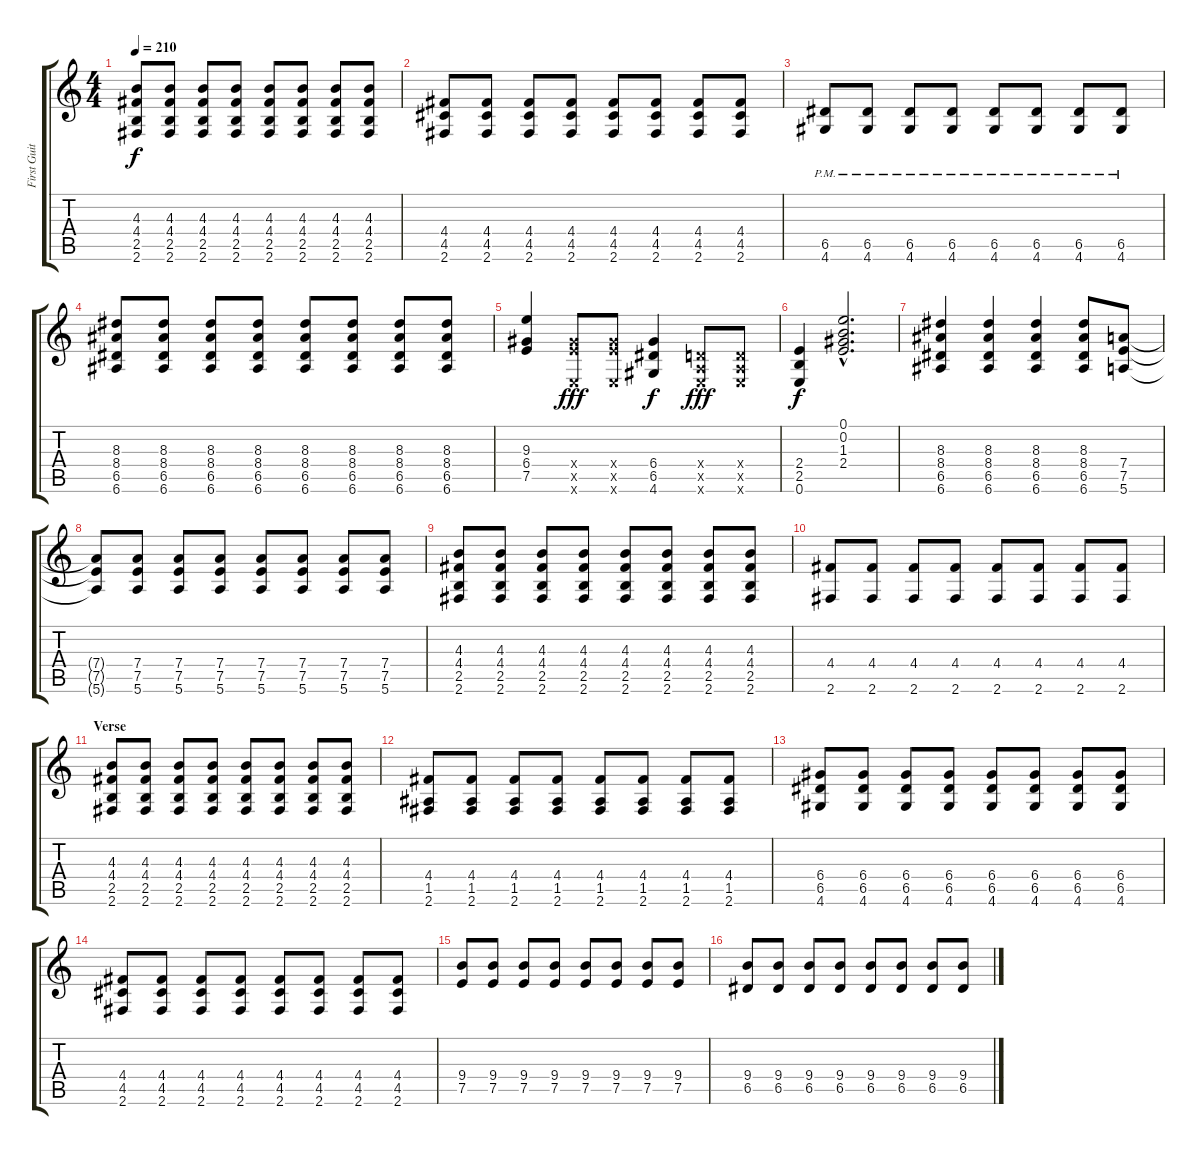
\track ("First Guitar" "First Guit") {instrument distortionguitar}
\staff {score tabs}
\tuning (E4 B3 G3 D3 A2 E2) {hide}
\ts (4 4)
\tempo 210
\clef g2
\ks c
(4.3 4.4 2.5 2.6).8{dy f} (4.3 4.4 2.5 2.6).8 (4.3 4.4 2.5 2.6).8 (4.3 4.4 2.5 2.6).8 (4.3 4.4 2.5 2.6).8 (4.3 4.4 2.5 2.6).8 (4.3 4.4 2.5 2.6).8 (4.3 4.4 2.5 2.6).8 |
(4.4 4.5 2.6).8 (4.4 4.5 2.6).8 (4.4 4.5 2.6).8 (4.4 4.5 2.6).8 (4.4 4.5 2.6).8 (4.4 4.5 2.6).8 (4.4 4.5 2.6).8 (4.4 4.5 2.6).8 |
(6.5{pm} 4.6{pm}).8 (6.5{pm} 4.6{pm}).8 (6.5{pm} 4.6{pm}).8 (6.5{pm} 4.6{pm}).8 (6.5{pm} 4.6{pm}).8 (6.5{pm} 4.6{pm}).8 (6.5{pm} 4.6{pm}).8 (6.5{pm} 4.6{pm}).8 |
(8.3 8.4 6.5 6.6).8 (8.3 8.4 6.5 6.6).8 (8.3 8.4 6.5 6.6).8 (8.3 8.4 6.5 6.6).8 (8.3 8.4 6.5 6.6).8 (8.3 8.4 6.5 6.6).8 (8.3 8.4 6.5 6.6).8 (8.3 8.4 6.5 6.6).8 |
(9.3 6.4 7.5).4 (6.4{x} 7.5{x} 0.6{x}).8{dy fff} (6.4{x} 7.5{x} 0.6{x}).8 (6.4 6.5 4.6).4{dy f} (0.4{x} 0.5{x} 0.6{x}).8{dy fff} (0.4{x} 0.5{x} 0.6{x}).8 |
(2.4 2.5 0.6).4{dy f} (0.1{hac} 0.2{hac} 1.3{hac} 2.4{hac}).2{d} |
(8.3 8.4 6.5 6.6).4 (8.3 8.4 6.5 6.6).4 (8.3 8.4 6.5 6.6).4 (8.3 8.4 6.5 6.6).8 (7.4 7.5 5.6).8 |
(7.4{t} 7.5{t} 5.6{t}).8 (7.4 7.5 5.6).8 (7.4 7.5 5.6).8 (7.4 7.5 5.6).8 (7.4 7.5 5.6).8 (7.4 7.5 5.6).8 (7.4 7.5 5.6).8 (7.4 7.5 5.6).8 |
(4.3 4.4 2.5 2.6).8 (4.3 4.4 2.5 2.6).8 (4.3 4.4 2.5 2.6).8 (4.3 4.4 2.5 2.6).8 (4.3 4.4 2.5 2.6).8 (4.3 4.4 2.5 2.6).8 (4.3 4.4 2.5 2.6).8 (4.3 4.4 2.5 2.6).8 |
(4.4 2.6).8 (4.4 2.6).8 (4.4 2.6).8 (4.4 2.6).8 (4.4 2.6).8 (4.4 2.6).8 (4.4 2.6).8 (4.4 2.6).8 |
\section ("" "Verse")
(4.3 4.4 2.5 2.6).8 (4.3 4.4 2.5 2.6).8 (4.3 4.4 2.5 2.6).8 (4.3 4.4 2.5 2.6).8 (4.3 4.4 2.5 2.6).8 (4.3 4.4 2.5 2.6).8 (4.3 4.4 2.5 2.6).8 (4.3 4.4 2.5 2.6).8 |
(4.4 1.5 2.6).8 (4.4 1.5 2.6).8 (4.4 1.5 2.6).8 (4.4 1.5 2.6).8 (4.4 1.5 2.6).8 (4.4 1.5 2.6).8 (4.4 1.5 2.6).8 (4.4 1.5 2.6).8 |
(6.4 6.5 4.6).8 (6.4 6.5 4.6).8 (6.4 6.5 4.6).8 (6.4 6.5 4.6).8 (6.4 6.5 4.6).8 (6.4 6.5 4.6).8 (6.4 6.5 4.6).8 (6.4 6.5 4.6).8 |
(4.4 4.5 2.6).8 (4.4 4.5 2.6).8 (4.4 4.5 2.6).8 (4.4 4.5 2.6).8 (4.4 4.5 2.6).8 (4.4 4.5 2.6).8 (4.4 4.5 2.6).8 (4.4 4.5 2.6).8 |
(9.4 7.5).8 (9.4 7.5).8 (9.4 7.5).8 (9.4 7.5).8 (9.4 7.5).8 (9.4 7.5).8 (9.4 7.5).8 (9.4 7.5).8 |
(9.4 6.5).8 (9.4 6.5).8 (9.4 6.5).8 (9.4 6.5).8 (9.4 6.5).8 (9.4 6.5).8 (9.4 6.5).8 (9.4 6.5).8
